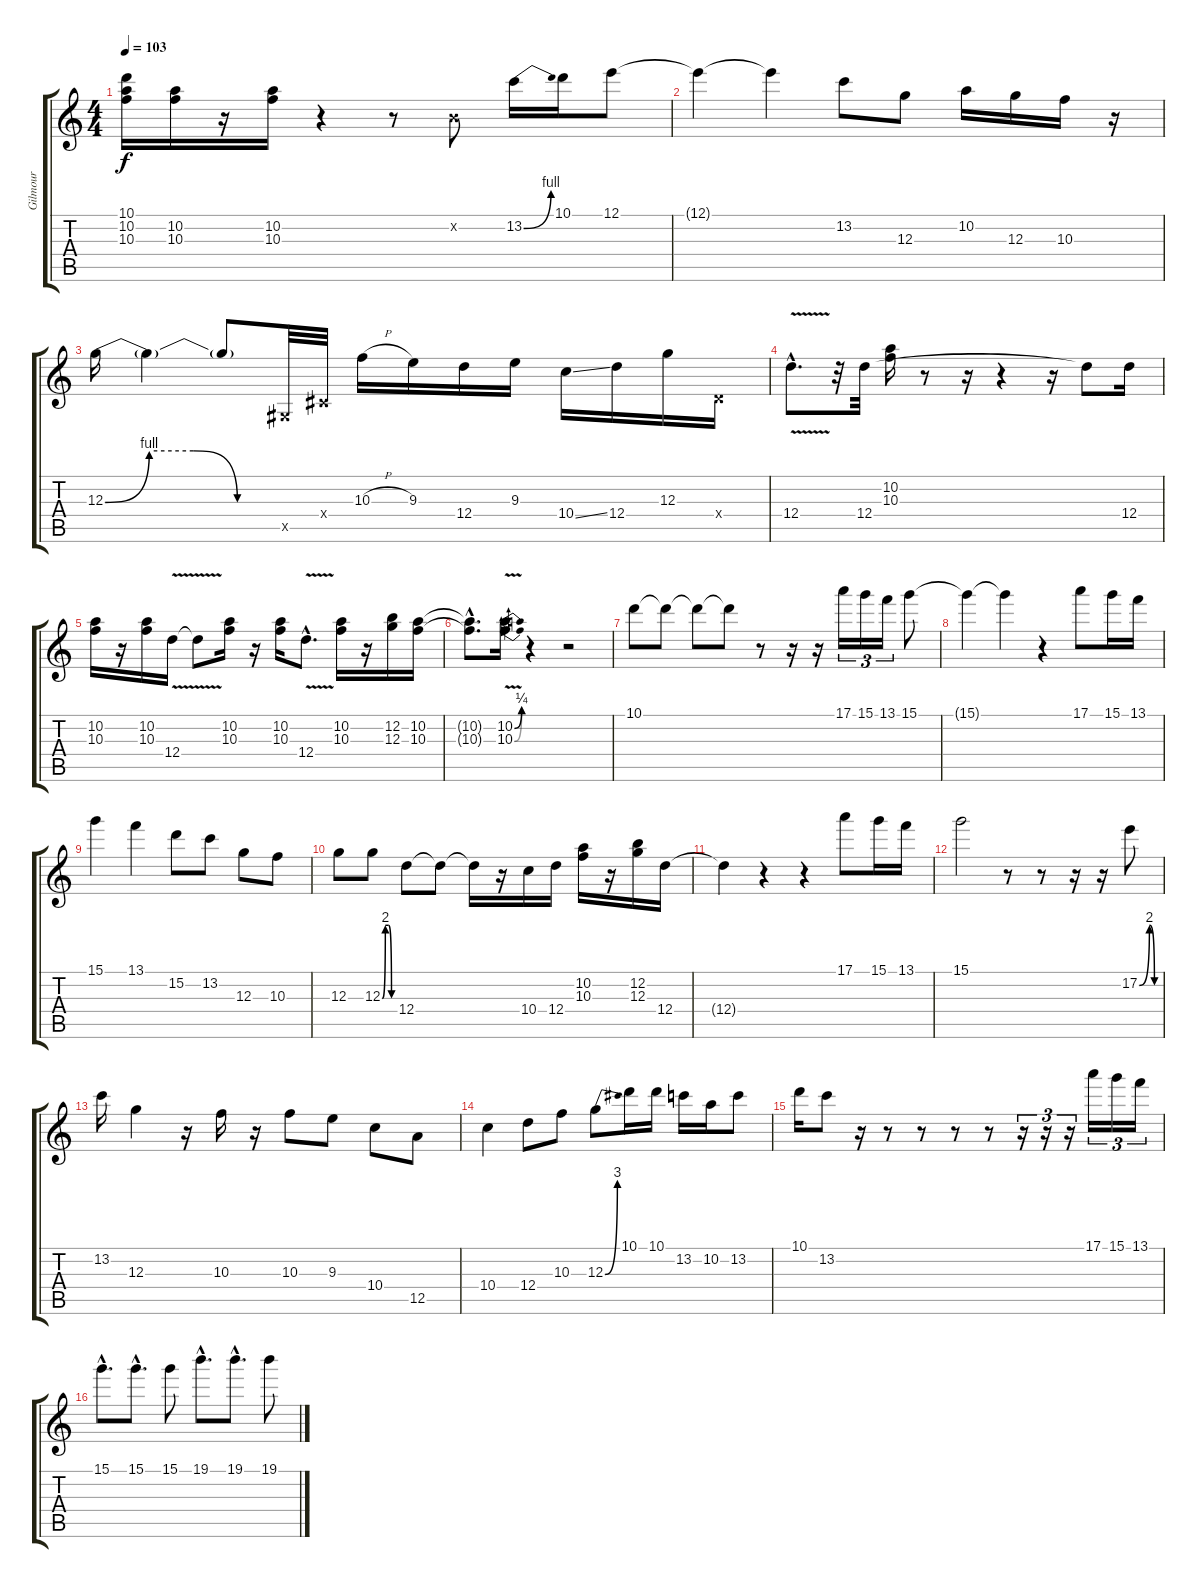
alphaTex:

\track ("Gilmour" "Gilmour") {instrument distortionguitar}
\staff {score tabs}
\tuning (E4 B3 G3 D3 A2 E2) {hide}
\ts (4 4)
\tempo 103
\clef g2
\ks c
(10.1 10.2 10.3).16{dy f} (10.2 10.3).16 r.16 (10.2 10.3).16 r.4 r.8 0.2{x}.8 13.2{be (bend 0 0 60 4)}.16 10.1.16 12.1.8 |
12.1{t}.4 12.1{t}.4 13.2.8 12.3.8 10.2.16 12.3.16 10.3.16 r.16 |
12.3{be (custom 0 0 15 4 30 4 45 0 60 0)}.16 12.3{t}.4 12.3{t}.8 -1.5{x}.32 -1.4{x}.32 10.3{h}.16 9.3.16 12.4.16 9.3.16 10.4{ss}.16 12.4.16 12.3.16 0.4{x}.16 |
12.4{v hac}.8{d} r.32 12.4.32 (10.2 10.3).16 r.8 r.16 r.4 r.16 12.4{t}.8 12.4.16 |
(10.2 10.3).16 r.16 (10.2 10.3).16 12.4{v}.16 12.4{t}.8 (10.2 10.3).16 r.16 (10.2 10.3).16 12.4{v hac}.8{d} (10.2 10.3).16 r.16 (12.2 12.3).16 (10.2 10.3).16 |
(10.2{hac t} 10.3{hac t}).8{d} (10.2{be (bend 0 0 60 1) v} 10.3{be (bend 0 0 60 1) v}).16 r.4 r.2 |
10.1.8 10.1{t}.8 10.1{t}.8 10.1{t}.8 r.8 r.16 r.16 17.1.16{tu (3 2)} 15.1.16{tu (3 2)} 13.1.16{tu (3 2)} 15.1.8 |
15.1{t}.4 15.1{t}.4 r.4 17.1.8 15.1.16 13.1.16 |
15.1.4 13.1.4 15.2.8 13.2.8 12.3.8 10.3.8 |
12.3.8 12.3{be (custom 0 0 15 8 30 8 45 0 60 0)}.8 12.4.8 12.4{t}.8 12.4{t}.16 r.16 10.4.16 12.4.16 (10.2 10.3).16 r.16 (12.2 12.3).16 12.4.16 |
12.4{t}.4 r.4 r.4 17.1.8 15.1.16 13.1.16 |
15.1.2 r.8 r.8 r.16 r.16 17.2{be (custom 0 0 30 8 45 0 60 0)}.8 |
13.2.16 12.3.4 r.16 10.3.16 r.16 10.3.8 9.3.8 10.4.8 12.5.8 |
10.4.4 12.4.8 10.3.8 12.3{be (bend 0 0 60 12)}.8 10.1.16 10.1.16 13.2.16 10.2.16 13.2.8 |
10.1.16 13.2.8 r.16 r.8 r.8 r.8 r.8 r.16{tu (3 2)} r.16{tu (3 2)} r.16{tu (3 2)} 17.1.16{tu (3 2)} 15.1.16{tu (3 2)} 13.1.16{tu (3 2)} |
15.1{hac}.8{d} 15.1{hac}.8{d} 15.1.8 19.1{hac}.8{d} 19.1{hac}.8{d} 19.1.8
